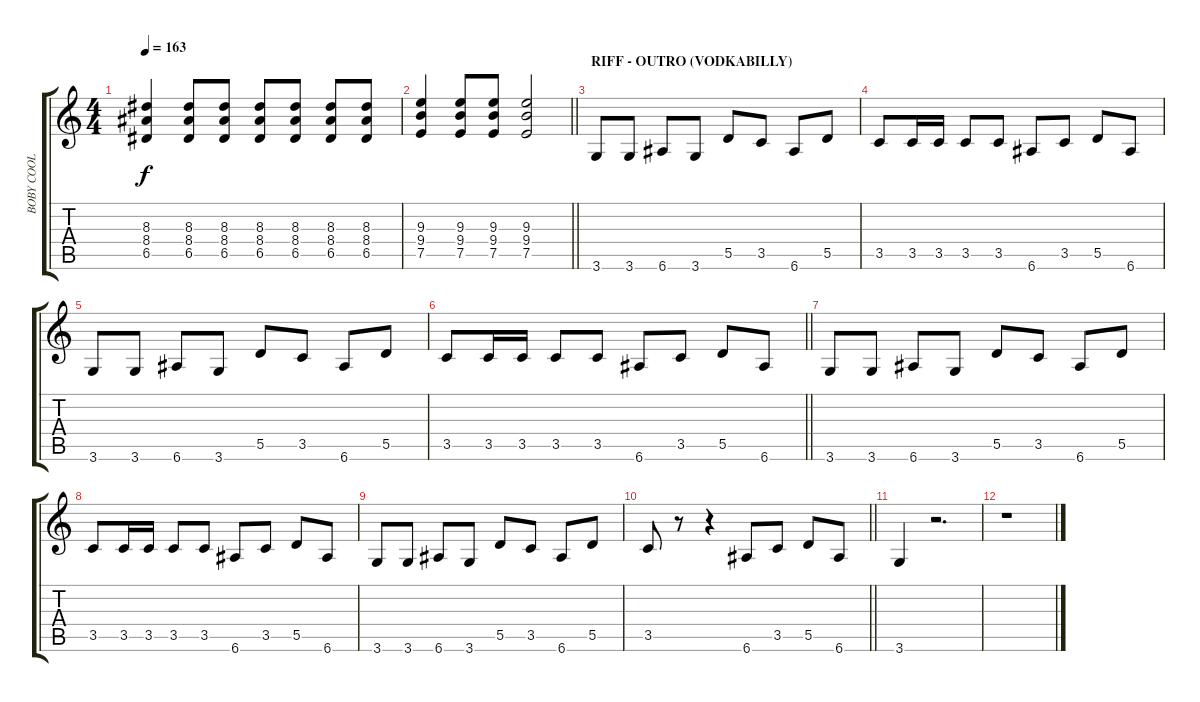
\track ("BOBY COOL (1st-overdrive)" "BOBY COOL ") {instrument overdrivenguitar}
\staff {score tabs}
\tuning (E4 B3 G3 D3 A2 E2) {hide}
\ts (4 4)
\tempo 163
\clef g2
\ks c
(8.3 8.4 6.5).4{dy f} (8.3 8.4 6.5).8 (8.3 8.4 6.5).8 (8.3 8.4 6.5).8 (8.3 8.4 6.5).8 (8.3 8.4 6.5).8 (8.3 8.4 6.5).8 |
\barLineRight lightlight
(9.3 9.4 7.5).4 (9.3 9.4 7.5).8 (9.3 9.4 7.5).8 (9.3 9.4 7.5).2 |
\section ("" "RIFF - OUTRO (VODKABILLY)")
3.6.8 3.6.8 6.6.8 3.6.8 5.5.8 3.5.8 6.6.8 5.5.8 |
3.5.8 3.5.16 3.5.16 3.5.8 3.5.8 6.6.8 3.5.8 5.5.8 6.6.8 |
3.6.8 3.6.8 6.6.8 3.6.8 5.5.8 3.5.8 6.6.8 5.5.8 |
\barLineRight lightlight
3.5.8 3.5.16 3.5.16 3.5.8 3.5.8 6.6.8 3.5.8 5.5.8 6.6.8 |
3.6.8 3.6.8 6.6.8 3.6.8 5.5.8 3.5.8 6.6.8 5.5.8 |
3.5.8 3.5.16 3.5.16 3.5.8 3.5.8 6.6.8 3.5.8 5.5.8 6.6.8 |
3.6.8 3.6.8 6.6.8 3.6.8 5.5.8 3.5.8 6.6.8 5.5.8 |
\barLineRight lightlight
3.5.8 r.8 r.4 6.6.8 3.5.8 5.5.8 6.6.8 |
3.6.4 r.2{d} |
r.1
